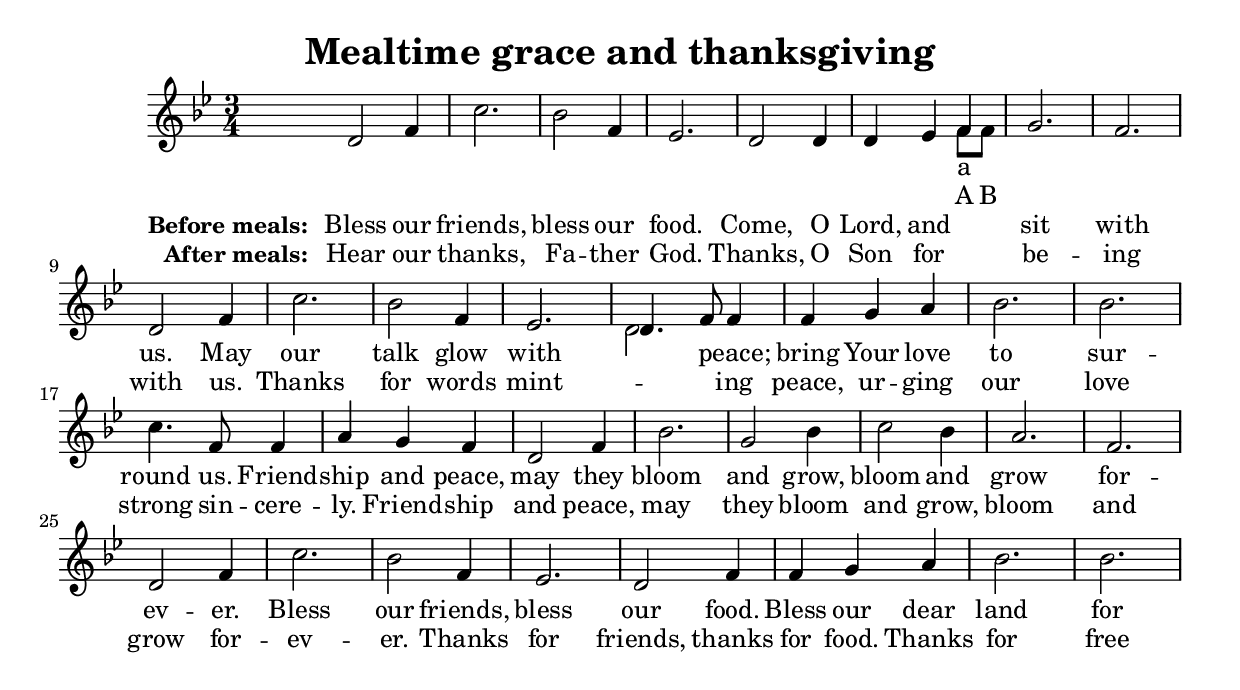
\version "2.5.0"
\include "english.ly"

\header {
  title = "Mealtime grace and thanksgiving"
}

melody = \relative {
  \time 3/4
  \key bf \major
  d2 f4  c'2.  bf2 f4  ef2. |
    d2 d4  d ef << f4 \\ { f8 f } >>   g2.  f  |
  d2 f4  c'2.  bf2 f4  ef2. |
    << { d4. f8 } \\ { d2 } >> f4  f g a  bf2. bf |
  c4. f,8 f4  a g f  d2 f4  bf2. |
    g2 bf4  c2 bf4  a2.  f  |
  d2 f4  c'2.  bf2 f4  ef2.  |
    d2 f4  f g a  bf2. bf
}

\score {
  \new Staff {
  <<
    \context Voice = "mainmelody" { \melody }
    \lyricsto "1" \new Lyrics { a b c d e f }
    \lyricsto "2" \new Lyrics { A B C D E F }
    \lyricsto "A" \new Lyrics { z y x w v u }
    \lyricsto "B" \new Lyrics { Z Y X W V U }
    \lyricsto "mainmelody" \new Lyrics {
      \set stanza = "Before meals: "
      Bless our friends, bless our food.
      Come, O Lord, and sit with us.
      May our talk glow with peace;
      bring Your love to sur -- round us.
      Friend -- ship and peace, may they bloom and grow,
      bloom and grow for -- ev -- er.
      Bless our friends, bless our food.
      Bless our dear land for -- ev -- er.
    }
    \lyricsto "mainmelody" \new Lyrics {
      \set stanza = "After meals: "
      Hear our thanks, Fa -- ther God.
      Thanks, O Son 
        \set associatedVoice = altermelody
        for be -- 
        \set associatedVoice = mainmelody
	ing with us.
      Thanks for words mint -- ing 
        \set associatedVoice = altermelody
	peace,
      ur -- 
        \set associatedVoice = mainmelody
	ging our love strong sin -- cere -- ly.
      Friend -- ship and peace, may they bloom and grow,
      bloom and grow for -- ev -- er.
      Thanks for friends, thanks for food.
      Thanks for free -- dom, dear Fa -- ther.
    }
  >>
  }
}
